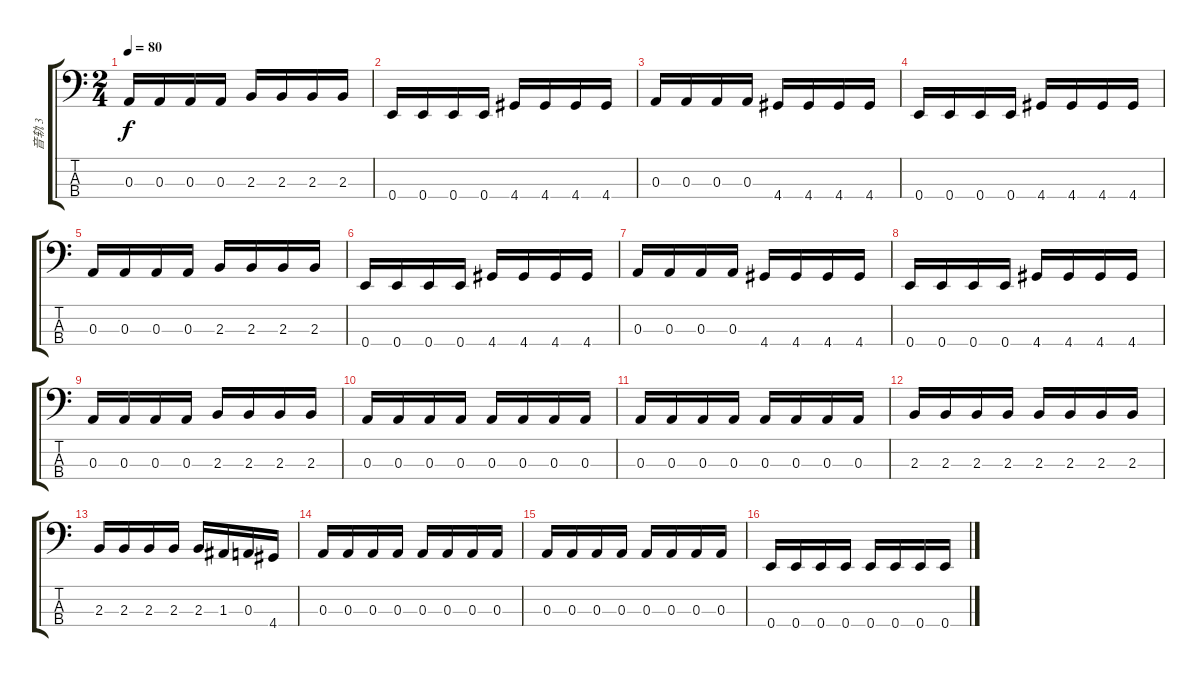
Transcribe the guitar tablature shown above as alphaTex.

\track ("音轨 3" "音轨 3") {instrument slapbass2}
\staff {score tabs}
\tuning (G2 D2 A1 E1) {hide}
\ts (2 4)
\tempo 80
\clef f4
\ks c
0.3.16{dy f} 0.3.16 0.3.16 0.3.16 2.3.16 2.3.16 2.3.16 2.3.16 |
0.4.16 0.4.16 0.4.16 0.4.16 4.4.16 4.4.16 4.4.16 4.4.16 |
0.3.16 0.3.16 0.3.16 0.3.16 4.4.16 4.4.16 4.4.16 4.4.16 |
0.4.16 0.4.16 0.4.16 0.4.16 4.4.16 4.4.16 4.4.16 4.4.16 |
0.3.16 0.3.16 0.3.16 0.3.16 2.3.16 2.3.16 2.3.16 2.3.16 |
0.4.16 0.4.16 0.4.16 0.4.16 4.4.16 4.4.16 4.4.16 4.4.16 |
0.3.16 0.3.16 0.3.16 0.3.16 4.4.16 4.4.16 4.4.16 4.4.16 |
0.4.16 0.4.16 0.4.16 0.4.16 4.4.16 4.4.16 4.4.16 4.4.16 |
0.3.16 0.3.16 0.3.16 0.3.16 2.3.16 2.3.16 2.3.16 2.3.16 |
0.3.16 0.3.16 0.3.16 0.3.16 0.3.16 0.3.16 0.3.16 0.3.16 |
0.3.16 0.3.16 0.3.16 0.3.16 0.3.16 0.3.16 0.3.16 0.3.16 |
2.3.16 2.3.16 2.3.16 2.3.16 2.3.16 2.3.16 2.3.16 2.3.16 |
2.3.16 2.3.16 2.3.16 2.3.16 2.3.16 1.3.16 0.3.16 4.4.16 |
0.3.16 0.3.16 0.3.16 0.3.16 0.3.16 0.3.16 0.3.16 0.3.16 |
0.3.16 0.3.16 0.3.16 0.3.16 0.3.16 0.3.16 0.3.16 0.3.16 |
0.4.16 0.4.16 0.4.16 0.4.16 0.4.16 0.4.16 0.4.16 0.4.16
